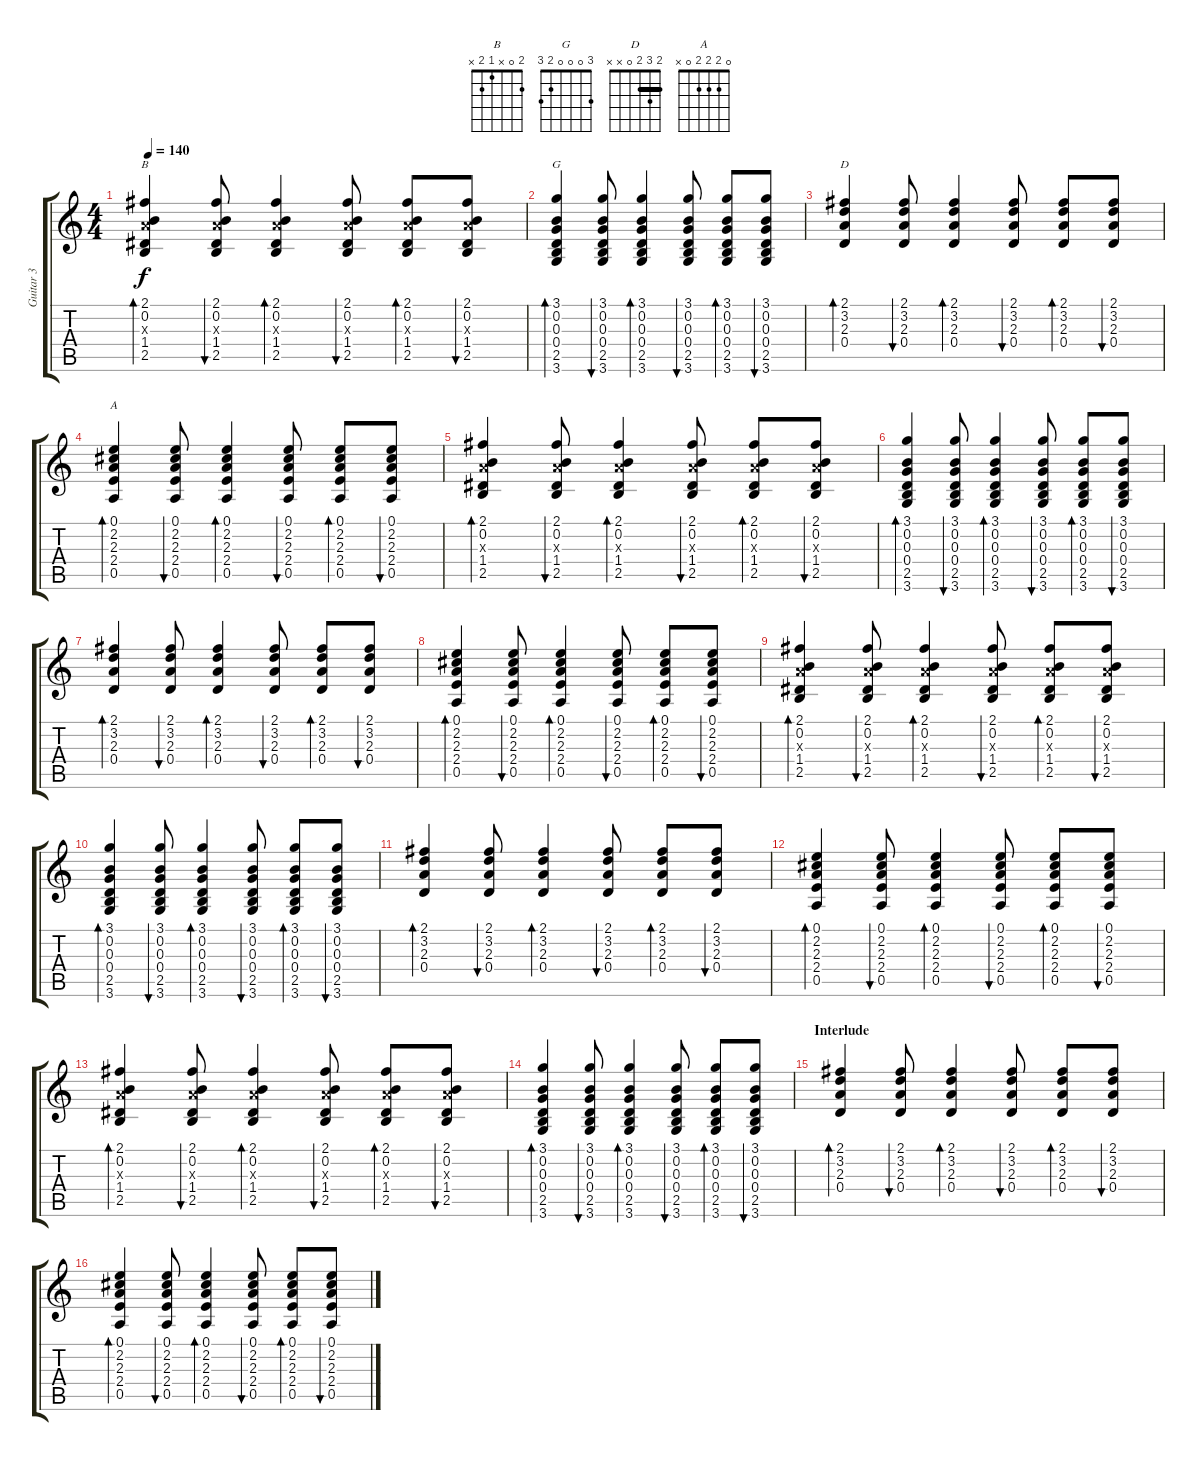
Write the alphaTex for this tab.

\track ("Guitar 3" "Guitar 3") {instrument guitarharmonics}
\staff {score tabs}
\tuning (E4 B3 G3 D3 A2 E2) {hide}
\chord ("B" 2 0 x 1 2 x)
\chord ("G" 3 0 0 0 2 3)
\chord ("D" 2 3 2 0 x x) {barre 2}
\chord ("A" 0 2 2 2 0 x)
\ts (4 4)
\tempo 140
\clef g2
\ks c
(2.1 0.2 2.3{x} 1.4 2.5).4{bd 60 ch "B" dy f} (2.1 0.2 2.3{x} 1.4 2.5).8{bu 60} (2.1 0.2 2.3{x} 1.4 2.5).4{bd 60} (2.1 0.2 2.3{x} 1.4 2.5).8{bu 60} (2.1 0.2 2.3{x} 1.4 2.5).8{bd 60} (2.1 0.2 2.3{x} 1.4 2.5).8{bu 60} |
(3.1 0.2 0.3 0.4 2.5 3.6).4{bd 60 ch "G"} (3.1 0.2 0.3 0.4 2.5 3.6).8{bu 60} (3.1 0.2 0.3 0.4 2.5 3.6).4{bd 60} (3.1 0.2 0.3 0.4 2.5 3.6).8{bu 60} (3.1 0.2 0.3 0.4 2.5 3.6).8{bd 60} (3.1 0.2 0.3 0.4 2.5 3.6).8{bu 60} |
(2.1 3.2 2.3 0.4).4{bd 60 ch "D" volume 10 instrument overdrivenguitar} (2.1 3.2 2.3 0.4).8{bu 60} (2.1 3.2 2.3 0.4).4{bd 60} (2.1 3.2 2.3 0.4).8{bu 60} (2.1 3.2 2.3 0.4).8{bd 60} (2.1 3.2 2.3 0.4).8{bu 60} |
(0.1 2.2 2.3 2.4 0.5).4{bd 60 ch "A"} (0.1 2.2 2.3 2.4 0.5).8{bu 60} (0.1 2.2 2.3 2.4 0.5).4{bd 60} (0.1 2.2 2.3 2.4 0.5).8{bu 60} (0.1 2.2 2.3 2.4 0.5).8{bd 60} (0.1 2.2 2.3 2.4 0.5).8{bu 60} |
(2.1 0.2 2.3{x} 1.4 2.5).4{bd 60} (2.1 0.2 2.3{x} 1.4 2.5).8{bu 60} (2.1 0.2 2.3{x} 1.4 2.5).4{bd 60} (2.1 0.2 2.3{x} 1.4 2.5).8{bu 60} (2.1 0.2 2.3{x} 1.4 2.5).8{bd 60} (2.1 0.2 2.3{x} 1.4 2.5).8{bu 60} |
(3.1 0.2 0.3 0.4 2.5 3.6).4{bd 60} (3.1 0.2 0.3 0.4 2.5 3.6).8{bu 60} (3.1 0.2 0.3 0.4 2.5 3.6).4{bd 60} (3.1 0.2 0.3 0.4 2.5 3.6).8{bu 60} (3.1 0.2 0.3 0.4 2.5 3.6).8{bd 60} (3.1 0.2 0.3 0.4 2.5 3.6).8{bu 60} |
(2.1 3.2 2.3 0.4).4{bd 60 volume 10 instrument overdrivenguitar} (2.1 3.2 2.3 0.4).8{bu 60} (2.1 3.2 2.3 0.4).4{bd 60} (2.1 3.2 2.3 0.4).8{bu 60} (2.1 3.2 2.3 0.4).8{bd 60} (2.1 3.2 2.3 0.4).8{bu 60} |
(0.1 2.2 2.3 2.4 0.5).4{bd 60} (0.1 2.2 2.3 2.4 0.5).8{bu 60} (0.1 2.2 2.3 2.4 0.5).4{bd 60} (0.1 2.2 2.3 2.4 0.5).8{bu 60} (0.1 2.2 2.3 2.4 0.5).8{bd 60} (0.1 2.2 2.3 2.4 0.5).8{bu 60} |
(2.1 0.2 2.3{x} 1.4 2.5).4{bd 60} (2.1 0.2 2.3{x} 1.4 2.5).8{bu 60} (2.1 0.2 2.3{x} 1.4 2.5).4{bd 60} (2.1 0.2 2.3{x} 1.4 2.5).8{bu 60} (2.1 0.2 2.3{x} 1.4 2.5).8{bd 60} (2.1 0.2 2.3{x} 1.4 2.5).8{bu 60} |
(3.1 0.2 0.3 0.4 2.5 3.6).4{bd 60} (3.1 0.2 0.3 0.4 2.5 3.6).8{bu 60} (3.1 0.2 0.3 0.4 2.5 3.6).4{bd 60} (3.1 0.2 0.3 0.4 2.5 3.6).8{bu 60} (3.1 0.2 0.3 0.4 2.5 3.6).8{bd 60} (3.1 0.2 0.3 0.4 2.5 3.6).8{bu 60} |
(2.1 3.2 2.3 0.4).4{bd 60 volume 10 instrument overdrivenguitar} (2.1 3.2 2.3 0.4).8{bu 60} (2.1 3.2 2.3 0.4).4{bd 60} (2.1 3.2 2.3 0.4).8{bu 60} (2.1 3.2 2.3 0.4).8{bd 60} (2.1 3.2 2.3 0.4).8{bu 60} |
(0.1 2.2 2.3 2.4 0.5).4{bd 60} (0.1 2.2 2.3 2.4 0.5).8{bu 60} (0.1 2.2 2.3 2.4 0.5).4{bd 60} (0.1 2.2 2.3 2.4 0.5).8{bu 60} (0.1 2.2 2.3 2.4 0.5).8{bd 60} (0.1 2.2 2.3 2.4 0.5).8{bu 60} |
(2.1 0.2 2.3{x} 1.4 2.5).4{bd 60} (2.1 0.2 2.3{x} 1.4 2.5).8{bu 60} (2.1 0.2 2.3{x} 1.4 2.5).4{bd 60} (2.1 0.2 2.3{x} 1.4 2.5).8{bu 60} (2.1 0.2 2.3{x} 1.4 2.5).8{bd 60} (2.1 0.2 2.3{x} 1.4 2.5).8{bu 60} |
(3.1 0.2 0.3 0.4 2.5 3.6).4{bd 60} (3.1 0.2 0.3 0.4 2.5 3.6).8{bu 60} (3.1 0.2 0.3 0.4 2.5 3.6).4{bd 60} (3.1 0.2 0.3 0.4 2.5 3.6).8{bu 60} (3.1 0.2 0.3 0.4 2.5 3.6).8{bd 60} (3.1 0.2 0.3 0.4 2.5 3.6).8{bu 60} |
\section ("" "Interlude")
(2.1 3.2 2.3 0.4).4{bd 60 volume 10 instrument overdrivenguitar} (2.1 3.2 2.3 0.4).8{bu 60} (2.1 3.2 2.3 0.4).4{bd 60} (2.1 3.2 2.3 0.4).8{bu 60} (2.1 3.2 2.3 0.4).8{bd 60} (2.1 3.2 2.3 0.4).8{bu 60} |
(0.1 2.2 2.3 2.4 0.5).4{bd 60} (0.1 2.2 2.3 2.4 0.5).8{bu 60} (0.1 2.2 2.3 2.4 0.5).4{bd 60} (0.1 2.2 2.3 2.4 0.5).8{bu 60} (0.1 2.2 2.3 2.4 0.5).8{bd 60} (0.1 2.2 2.3 2.4 0.5).8{bu 60}
